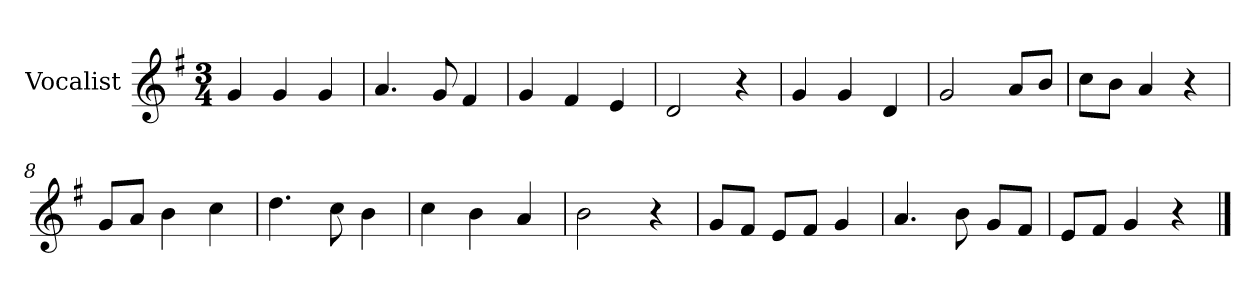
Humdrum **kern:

**kern
*part1
*staff1
*I"Vocalist
*k[f#]
*G:
*M3/4
=1
4g
4g
4g
=2
4.a
8g
4f#
=3
4g
4f#
4e
=4
2d
4r
=5
4g
4g
4d
=6
2g
8aL
8bJ
=7
8ccL
8bJ
4a
4r
=8
8gL
8aJ
4b
4cc
=9
4.dd
8cc
4b
=10
4cc
4b
4a
=11
2b
4r
=12
8gL
8f#J
8eL
8f#J
4g
=13
4.a
8b
8gL
8f#J
=14
8eL
8f#J
4g
4r
==
*-
